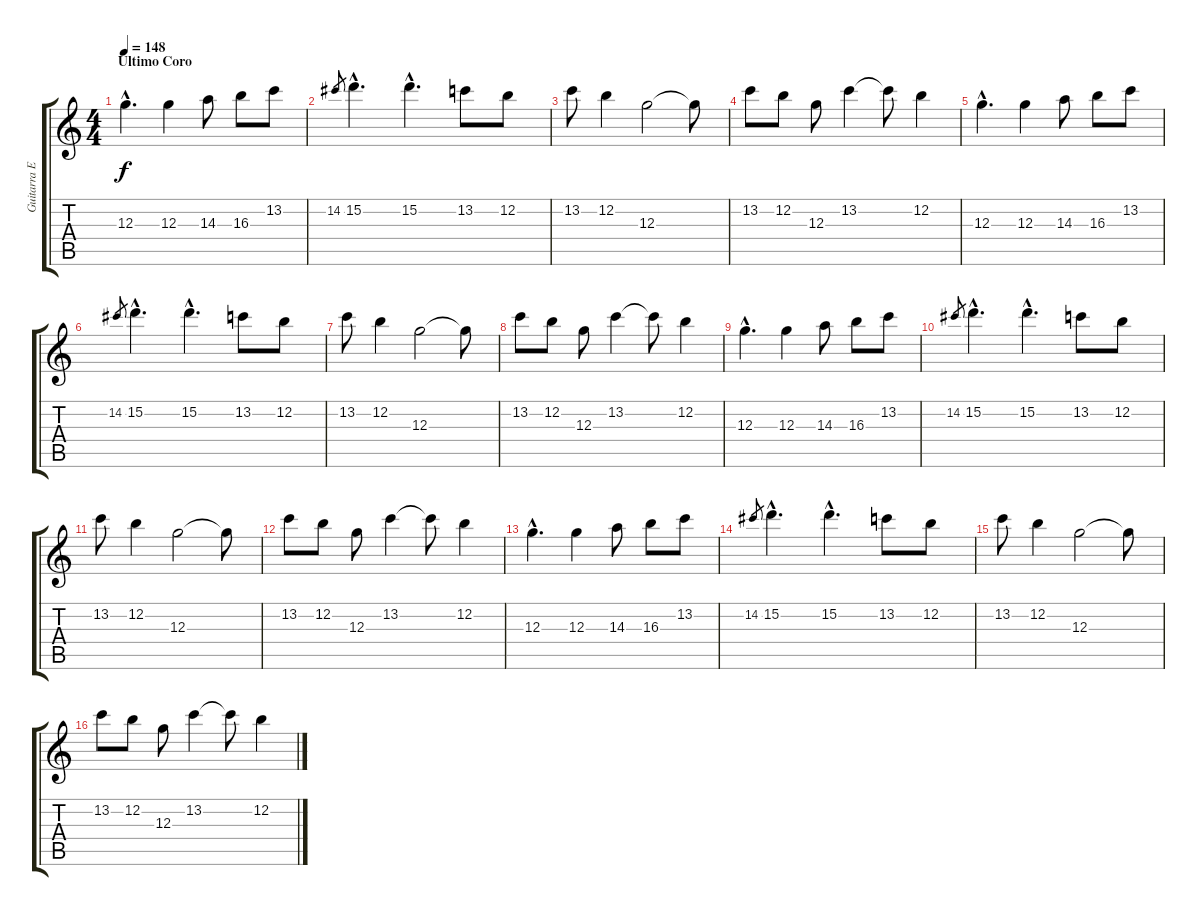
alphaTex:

\track ("Guitarra Electrica" "Guitarra E") {instrument distortionguitar}
\staff {score tabs}
\tuning (E4 B3 G3 D3 A2 E2) {hide}
\ts (4 4)
\section ("" "Ultimo Coro")
\tempo 148
\clef g2
\ks c
12.3{hac}.4{d dy f volume 14} 12.3.4 14.3.8 16.3.8 13.2.8 |
14.2.8{gr} 15.2{hac}.4{d} 15.2{hac}.4{d} 13.2.8 12.2.8 |
13.2.8 12.2.4 12.3.2 12.3{t}.8 |
13.2.8 12.2.8 12.3.8 13.2.4 13.2{t}.8 12.2.4 |
12.3{hac}.4{d} 12.3.4 14.3.8 16.3.8 13.2.8 |
14.2.8{gr} 15.2{hac}.4{d} 15.2{hac}.4{d} 13.2.8 12.2.8 |
13.2.8 12.2.4 12.3.2 12.3{t}.8 |
13.2.8 12.2.8 12.3.8 13.2.4 13.2{t}.8 12.2.4 |
12.3{hac}.4{d volume 14} 12.3.4 14.3.8 16.3.8 13.2.8 |
14.2.8{gr} 15.2{hac}.4{d} 15.2{hac}.4{d} 13.2.8 12.2.8 |
13.2.8 12.2.4 12.3.2 12.3{t}.8 |
13.2.8 12.2.8 12.3.8 13.2.4 13.2{t}.8 12.2.4 |
12.3{hac}.4{d} 12.3.4 14.3.8 16.3.8 13.2.8 |
14.2.8{gr} 15.2{hac}.4{d} 15.2{hac}.4{d} 13.2.8 12.2.8 |
13.2.8 12.2.4 12.3.2 12.3{t}.8 |
13.2.8 12.2.8 12.3.8 13.2.4 13.2{t}.8 12.2.4
